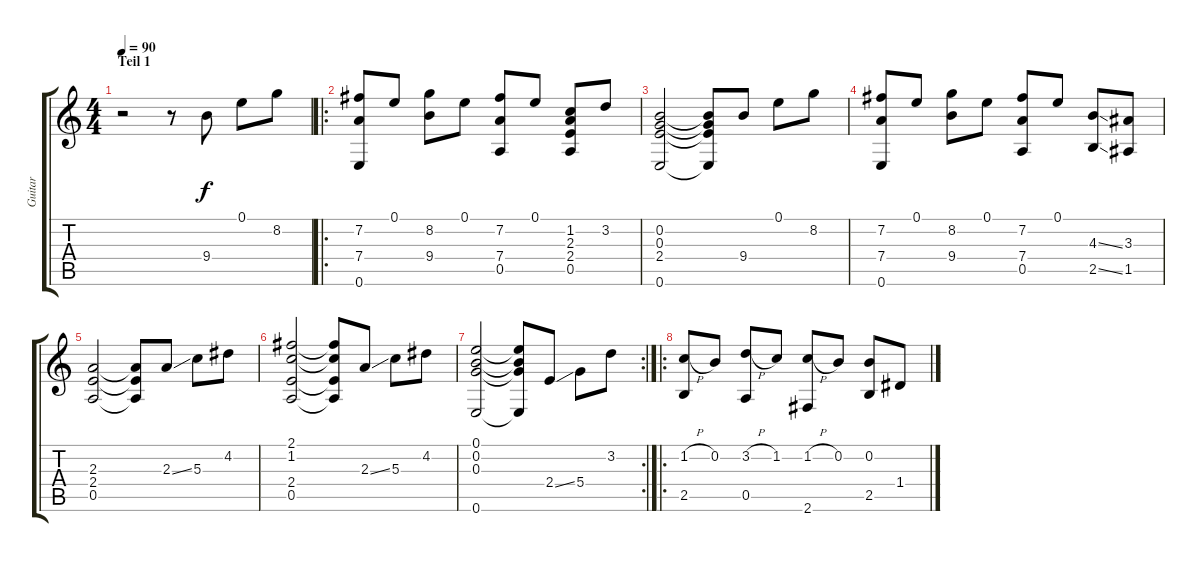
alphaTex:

\track ("Guitar" "Guitar") {instrument acousticguitarnylon}
\staff {score tabs}
\tuning (E4 B3 G3 D3 A2 E2) {hide}
\ts (4 4)
\section ("" "Teil 1")
\tempo 90
\clef g2
\ks c
r.2{dy f instrument acousticguitarnylon} r.8 9.4.8 0.1.8 8.2.8 |
\ro
(7.2 7.4 0.6).8 0.1.8 (8.2 9.4).8 0.1.8 (7.2 7.4 0.5).8 0.1.8 (1.2 2.3 2.4 0.5).8 3.2.8 |
(0.2 0.3 2.4 0.6).2 (0.2{t} 0.3{t} 2.4{t} 0.6{t}).8 9.4.8 0.1.8 8.2.8 |
(7.2 7.4 0.6).8 0.1.8 (8.2 9.4).8 0.1.8 (7.2 7.4 0.5).8 0.1.8 (4.3{ss} 2.5{ss}).8 (3.3 1.5).8 |
(2.3 2.4 0.5).2 (2.3{t} 2.4{t} 0.5{t}).8 2.3{ss}.8 5.3.8 4.2.8 |
(2.1 1.2 2.4 0.5).2 (2.1{t} 1.2{t} 2.4{t} 0.5{t}).8 2.3{ss}.8 5.3.8 4.2.8 |
\rc 2
(0.1 0.2 0.3 0.6).2 (0.1{t} 0.2{t} 0.3{t} 0.6{t}).8 2.4{ss}.8 5.4.8 3.2.8 |
\ro
(1.2{h} 2.5).8 0.2.8 (3.2{h} 0.5).8 1.2.8 (1.2{h} 2.6).8 0.2.8 (0.2 2.5).8 1.4.8
